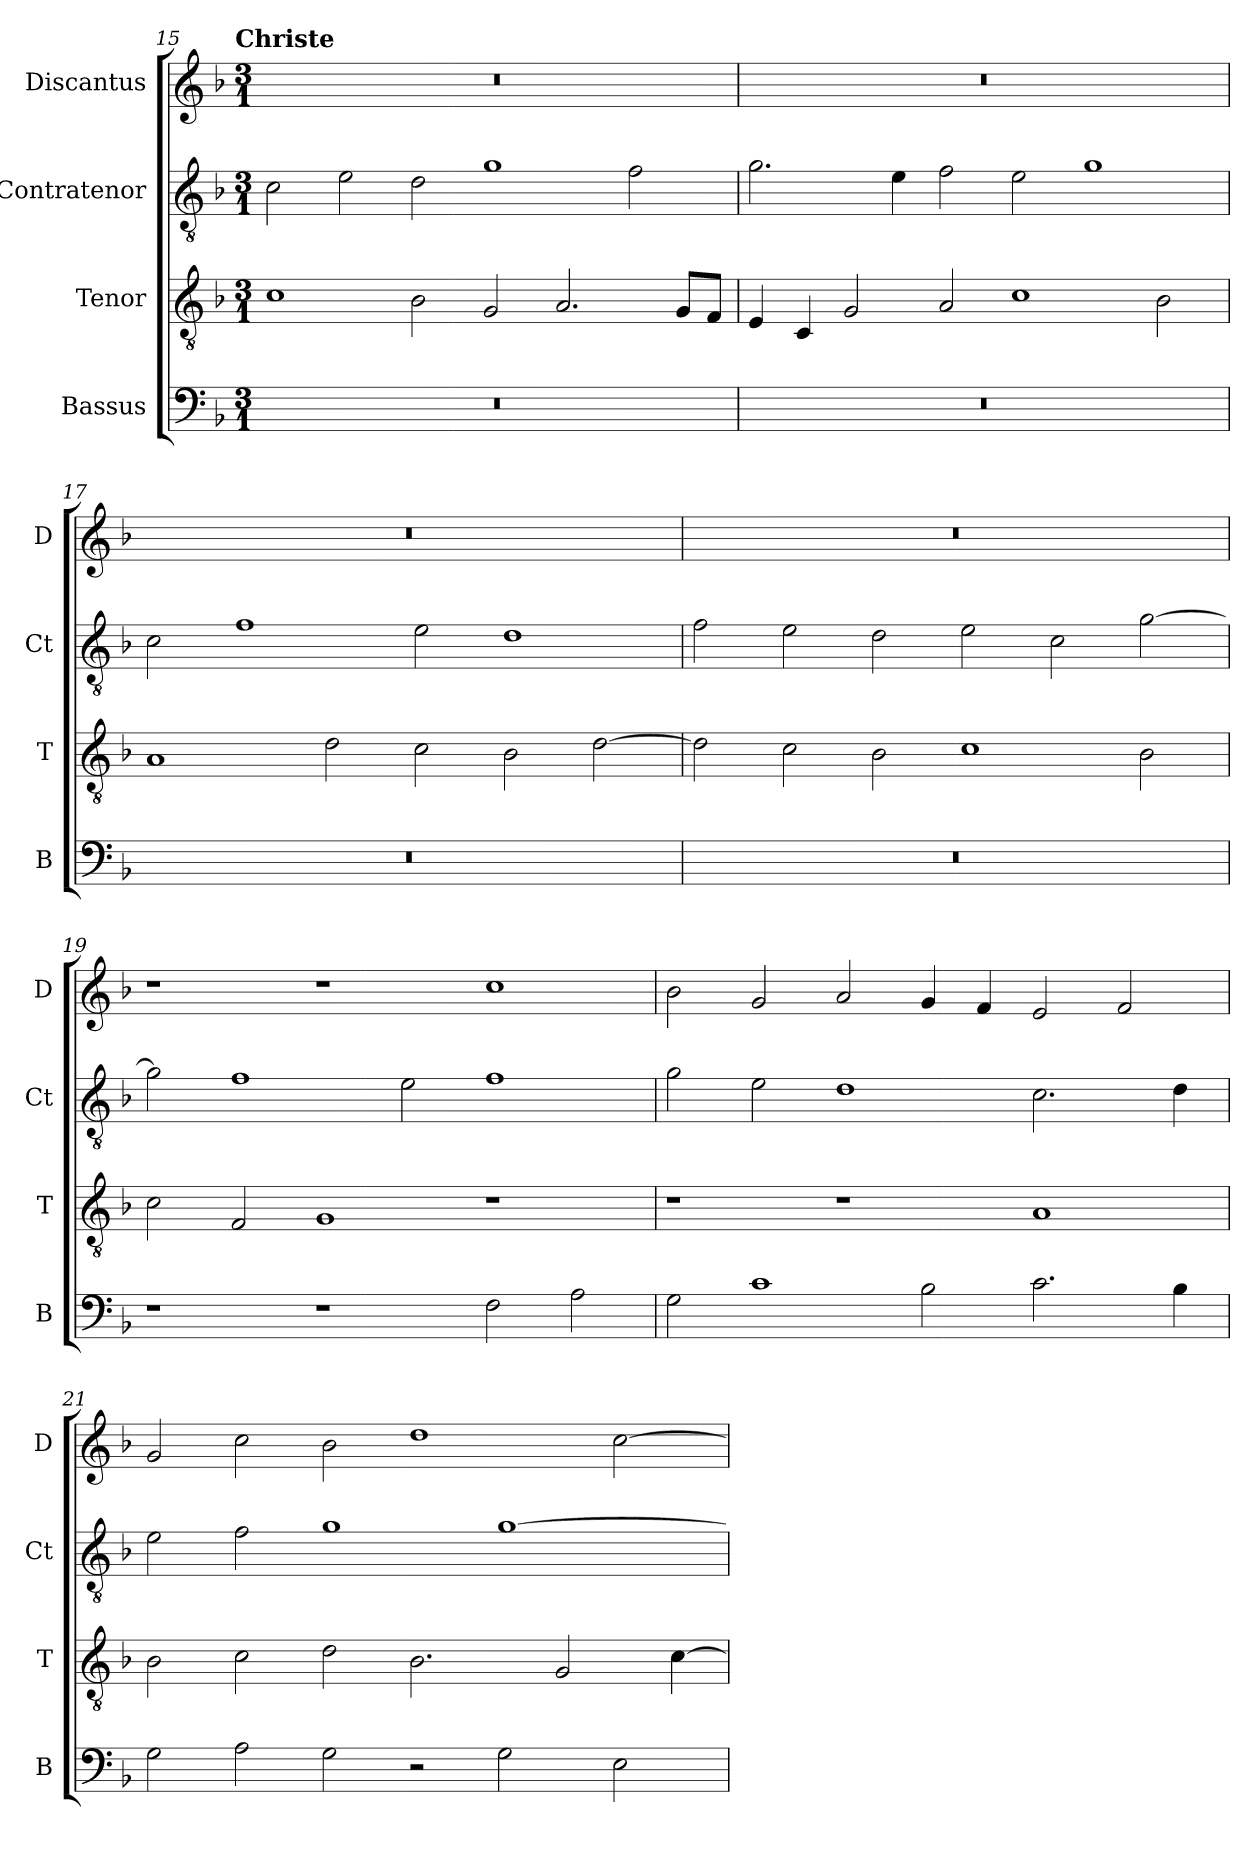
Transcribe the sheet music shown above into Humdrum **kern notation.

**kern	**kern	**kern	**kern
*part4	*part3	*part2	*part1
*staff4	*staff3	*staff2	*staff1
*I"Bassus	*I"Tenor	*I"Contratenor	*I"Discantus
*I'B	*I'T	*I'Ct	*I'D
!!LO:LB:g=z
*clefF4	*clefGv2	*clefGv2	*clefG2
*k[b-]	*k[b-]	*k[b-]	*k[b-]
!!LO:TX:omd:t=Christe
*M3/1	*M3/1	*M3/1	*M3/1
=15	=15	=15	=15
0.r	1c	2c\	0.r
.	.	2e\	.
.	2B-\	2d\	.
.	2G/	1g	.
.	2.A/	.	.
.	.	2f\	.
.	8G/L	.	.
.	8F/J	.	.
=16	=16	=16	=16
0.r	4E/	2.g\	0.r
.	4C/	.	.
.	2G/	.	.
.	.	4e\	.
.	2A/	2f\	.
.	1c	2e\	.
.	.	1g	.
.	2B-\	.	.
=17	=17	=17	=17
0.r	1A	2c\	0.r
.	.	1f	.
.	2d\	.	.
.	2c\	2e\	.
.	2B-\	1d	.
.	[2d\	.	.
=18	=18	=18	=18
0.r	2d\]	2f\	0.r
.	2c\	2e\	.
.	2B-\	2d\	.
.	1c	2e\	.
.	.	2c\	.
.	2B-\	[2g\	.
=19	=19	=19	=19
1r	2c\	2g\]	1r
.	2F/	1f	.
1r	1G	.	1r
.	.	2e\	.
2F\	1r	1f	1cc
2A\	.	.	.
=20	=20	=20	=20
2G\	1r	2g\	2b-\
1c	.	2e\	2g/
.	1r	1d	2a/
2B-\	.	.	4g/
.	.	.	4f/
2.c\	1A	2.c\	2e/
.	.	.	2f/
4B-\	.	4d\	.
=21	=21	=21	=21
2G\	2B-\	2e\	2g/
2A\	2c\	2f\	2cc\
2G\	2d\	1g	2b-\
2r	2.B-\	.	1dd
2G\	.	[1g	.
.	2G/	.	.
2E\	.	.	[2cc\
.	[4c\	.	.
=	=	=	=
*-	*-	*-	*-
